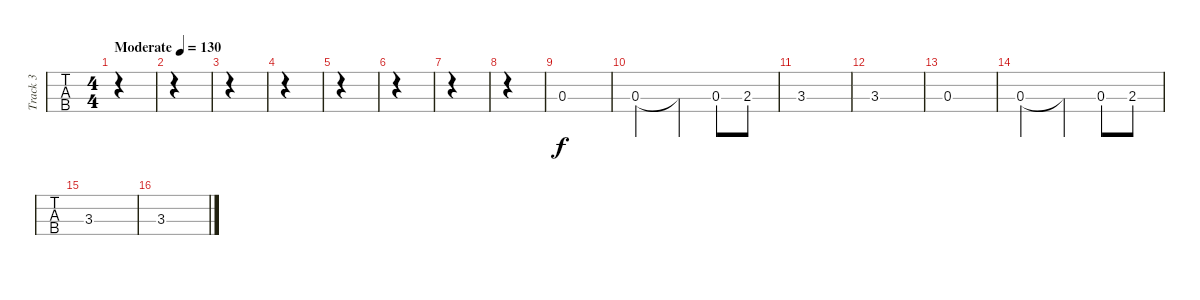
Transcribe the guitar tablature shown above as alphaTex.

\track ("Track 3" "Track 3") {instrument electricbasspick}
\staff {tabs}
\tuning (Gb2 Db2 Ab1 Eb1) {hide}
\ts (4 4)
\tempo (130 "Moderate")
\clef f4
\ks c
|
|
|
|
|
|
|
|
0.3.1 |
0.3.2 0.3{t}.4 0.3.8 2.3.8 |
3.3.1 |
3.3.1 |
0.3.1 |
0.3.2 0.3{t}.4 0.3.8 2.3.8 |
3.3.1 |
3.3.1
